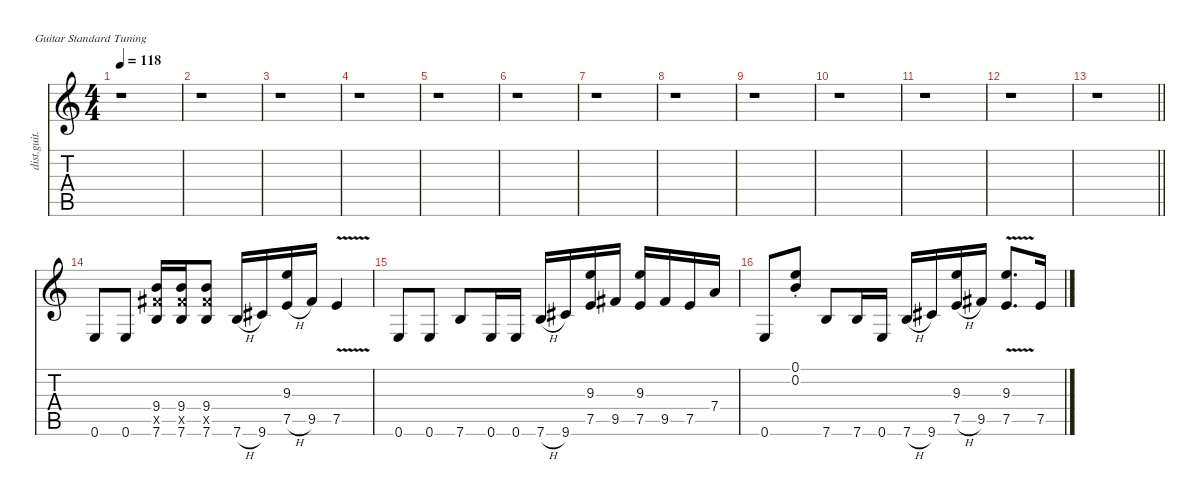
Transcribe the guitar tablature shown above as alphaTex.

\defaultSystemsLayout 4
\hideDynamics
\bracketExtendMode nobrackets
\otherSystemsTrackNameOrientation horizontal
\track ("wah-wah" "dist.guit.") {instrument distortionguitar}
\staff {score tabs}
\tuning (E4 B3 G3 D3 A2 E2)
\ts (4 4)
\beaming (8 2 2 2 2)
\tempo 118
\clef g2
\ks c
r.1{dy ff instrument distortionguitar} |
r.1 |
r.1 |
r.1 |
r.1 |
r.1 |
r.1 |
r.1 |
r.1 |
r.1 |
r.1 |
r.1 |
\barLineRight lightlight
r.1 |
0.6.8 0.6.8 (9.4 9.5{x acc #} 7.6).16 (9.4 9.5{x acc #} 7.6).16 (9.4 9.5{x acc #} 7.6).8 7.6{h}.16 9.6{acc #}.16 (9.3 7.5{h}).16 9.5{acc #}.16 7.5{v}.4 |
0.6.8 0.6.8 7.6.8 0.6.16 0.6.16 7.6{h}.16 9.6{acc #}.16 (9.3 7.5).16 9.5{acc #}.16 (9.3 7.5).16 9.5{acc #}.16 7.5.16 7.4.16 |
0.6.8 (0.1{st} 0.2{st}).8 7.6.8 7.6.16 0.6.16 7.6{h}.16 9.6{acc #}.16 (9.3 7.5{h}).16 9.5{acc #}.16 (9.3{v} 7.5{v}).8{d} 7.5.16
